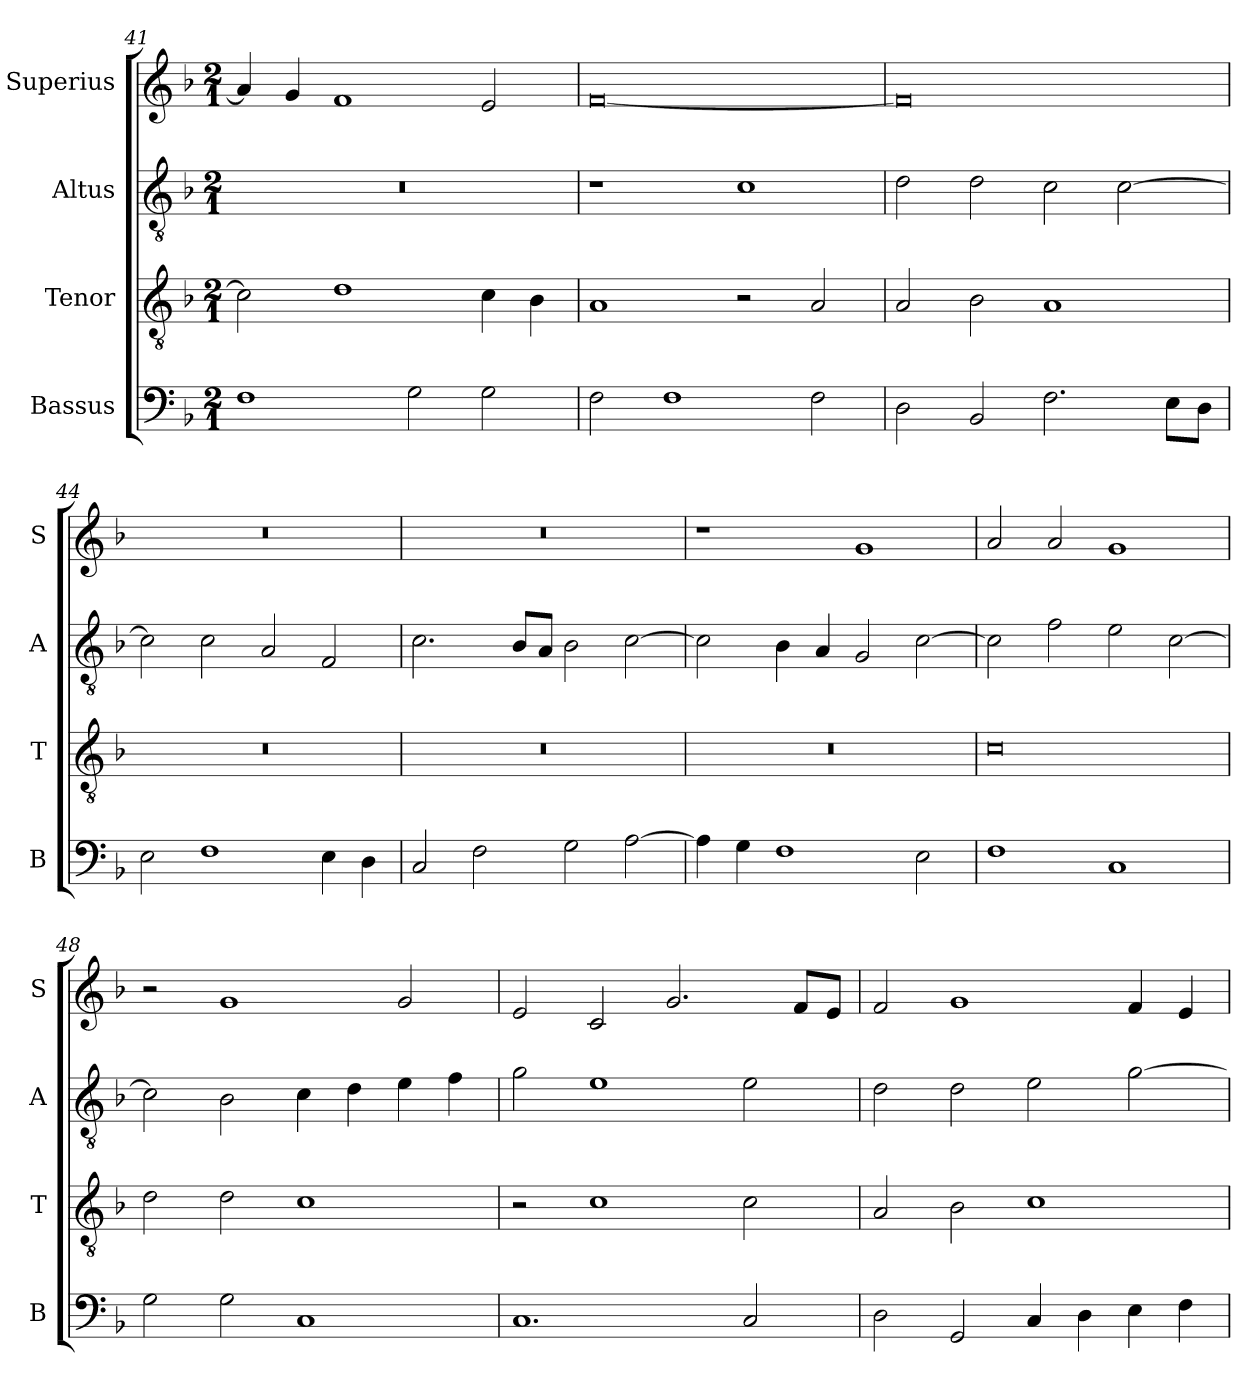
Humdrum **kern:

**kern	**kern	**kern	**kern
*part4	*part3	*part2	*part1
*staff4	*staff3	*staff2	*staff1
*I"Bassus	*I"Tenor	*I"Altus	*I"Superius
*I'B	*I'T	*I'A	*I'S
*clefF4	*clefGv2	*clefGv2	*clefG2
*k[b-]	*k[b-]	*k[b-]	*k[b-]
*F:	*F:	*F:	*F:
*M2/1	*M2/1	*M2/1	*M2/1
=41	=41	=41	=41
1F	2c]	0r	4a]
.	.	.	4g
.	1d	.	1f
2G	.	.	.
2G	4c	.	2e
.	4B-	.	.
=42	=42	=42	=42
2F	1A	1r	[0f
1F	.	.	.
.	2r	1c	.
2F	2A	.	.
=43	=43	=43	=43
2D	2A	2d	0f]
2BB-	2B-	2d	.
2.F	1A	2c	.
.	.	[2c	.
8EL	.	.	.
8DJ	.	.	.
=44	=44	=44	=44
2E	0r	2c]	0r
1F	.	2c	.
.	.	2A	.
4E	.	2F	.
4D	.	.	.
=45	=45	=45	=45
2C	0r	2.c	0r
2F	.	.	.
.	.	8B-L	.
.	.	8AJ	.
2G	.	2B-	.
[2A	.	[2c	.
=46	=46	=46	=46
4A]	0r	2c]	1r
4G	.	.	.
1F	.	4B-	.
.	.	4A	.
.	.	2G	1g
2E	.	[2c	.
=47	=47	=47	=47
1F	0c	2c]	2a
.	.	2f	2a
1C	.	2e	1g
.	.	[2c	.
=48	=48	=48	=48
2G	2d	2c]	2r
2G	2d	2B-	1g
1C	1c	4c	.
.	.	4d	.
.	.	4e	2g
.	.	4f	.
=49	=49	=49	=49
1.C	2r	2g	2e
.	1c	1e	2c
.	.	.	2.g
2C	2c	2e	.
.	.	.	8fL
.	.	.	8eJ
=50	=50	=50	=50
2D	2A	2d	2f
2GG	2B-	2d	1g
4C	1c	2e	.
4D	.	.	.
4E	.	[2g	4f
4F	.	.	4e
=	=	=	=
*-	*-	*-	*-
